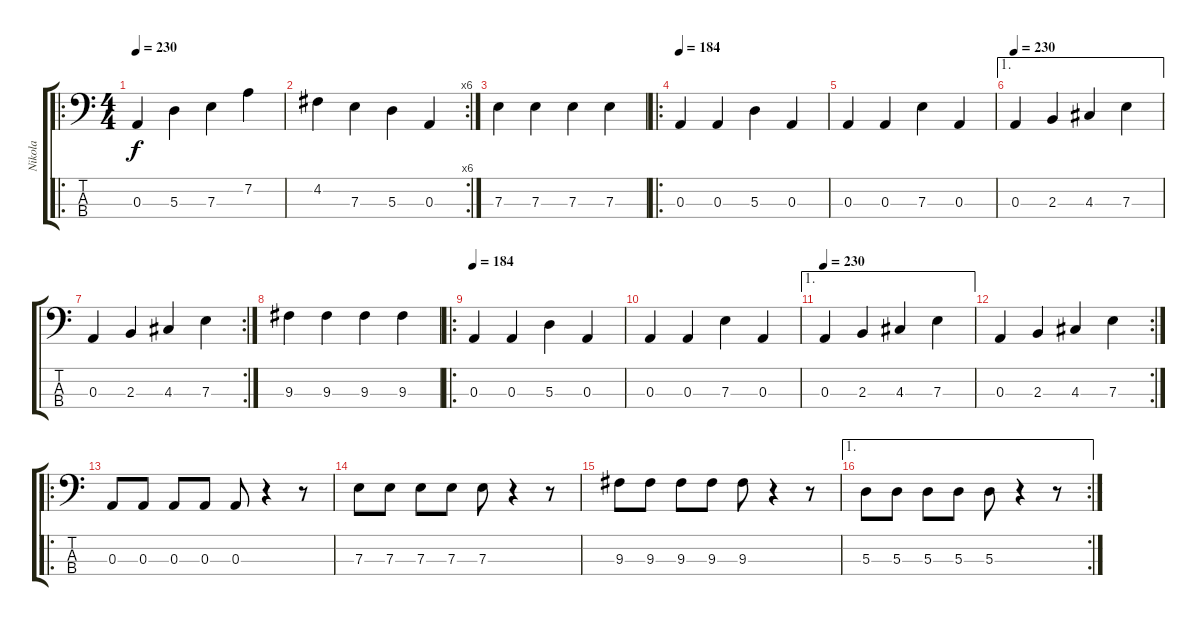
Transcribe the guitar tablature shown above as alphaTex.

\track ("Nikola" "Nikola") {instrument electricbasspick}
\staff {score tabs}
\tuning (G2 D2 A1 E1) {hide}
\ro
\ts (4 4)
\tempo 230
\clef f4
\ks c
0.3.4{dy f} 5.3.4 7.3.4 7.2.4 |
\rc 6
4.2.4 7.3.4 5.3.4 0.3.4 |
7.3.4 7.3.4 7.3.4 7.3.4 |
\ro
\tempo 184
0.3.4 0.3.4 5.3.4 0.3.4 |
0.3.4 0.3.4 7.3.4 0.3.4 |
\ae 1
\tempo 230
0.3.4 2.3.4 4.3.4 7.3.4 |
\rc 2
0.3.4 2.3.4 4.3.4 7.3.4 |
9.3.4 9.3.4 9.3.4 9.3.4 |
\ro
\tempo 184
0.3.4 0.3.4 5.3.4 0.3.4 |
0.3.4 0.3.4 7.3.4 0.3.4 |
\ae 1
\tempo 230
0.3.4 2.3.4 4.3.4 7.3.4 |
\rc 2
0.3.4 2.3.4 4.3.4 7.3.4 |
\ro
0.3.8 0.3.8 0.3.8 0.3.8 0.3.8 r.4 r.8 |
7.3.8 7.3.8 7.3.8 7.3.8 7.3.8 r.4 r.8 |
9.3.8 9.3.8 9.3.8 9.3.8 9.3.8 r.4 r.8 |
\ae 1
\rc 2
5.3.8 5.3.8 5.3.8 5.3.8 5.3.8 r.4 r.8
